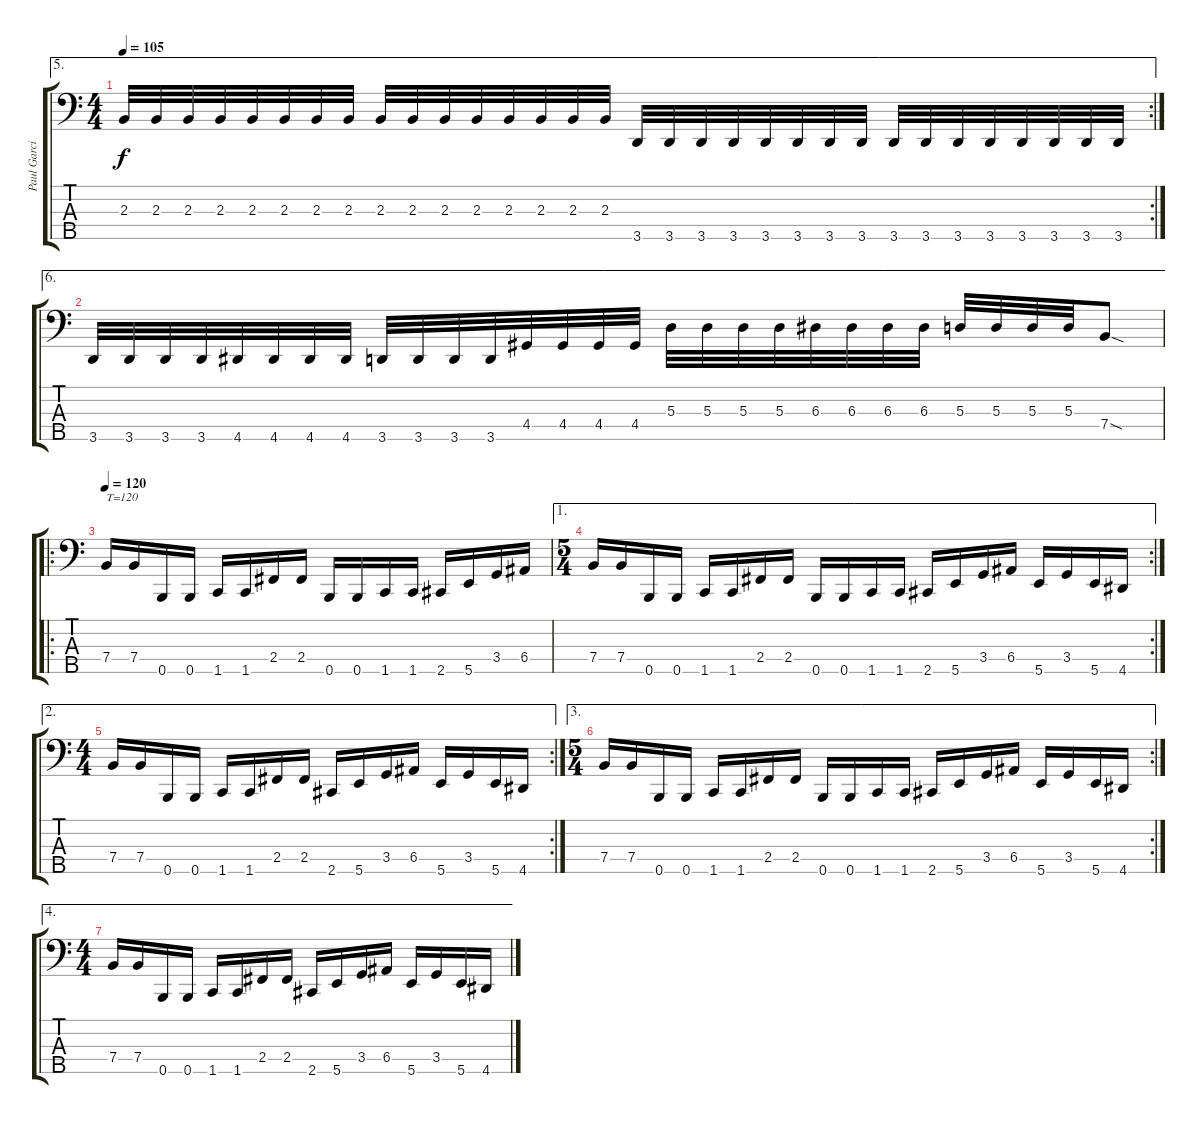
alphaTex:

\track ("Paul Garcia" "Paul Garci") {instrument electricbassfinger}
\staff {score tabs}
\tuning (G2 D2 A1 E1 B0) {hide}
\ae 5
\rc 2
\ts (4 4)
\tempo 105
\clef f4
\ks c
2.3.32{dy f} 2.3.32 2.3.32 2.3.32 2.3.32 2.3.32 2.3.32 2.3.32 2.3.32 2.3.32 2.3.32 2.3.32 2.3.32 2.3.32 2.3.32 2.3.32 3.5.32 3.5.32 3.5.32 3.5.32 3.5.32 3.5.32 3.5.32 3.5.32 3.5.32 3.5.32 3.5.32 3.5.32 3.5.32 3.5.32 3.5.32 3.5.32 |
\ae 6
3.5.32 3.5.32 3.5.32 3.5.32 4.5.32 4.5.32 4.5.32 4.5.32 3.5.32 3.5.32 3.5.32 3.5.32 4.4.32 4.4.32 4.4.32 4.4.32 5.3.32 5.3.32 5.3.32 5.3.32 6.3.32 6.3.32 6.3.32 6.3.32 5.3.32 5.3.32 5.3.32 5.3.32 7.4{sod}.8 |
\ro
\tempo 120
7.4.16{txt "T=120"} 7.4.16 0.5.16 0.5.16 1.5.16 1.5.16 2.4.16 2.4.16 0.5.16 0.5.16 1.5.16 1.5.16 2.5.16 5.5.16 3.4.16 6.4.16 |
\ae 1
\rc 2
\ts (5 4)
7.4.16 7.4.16 0.5.16 0.5.16 1.5.16 1.5.16 2.4.16 2.4.16 0.5.16 0.5.16 1.5.16 1.5.16 2.5.16 5.5.16 3.4.16 6.4.16 5.5.16 3.4.16 5.5.16 4.5.16 |
\ae 2
\rc 2
\ts (4 4)
7.4.16 7.4.16 0.5.16 0.5.16 1.5.16 1.5.16 2.4.16 2.4.16 2.5.16 5.5.16 3.4.16 6.4.16 5.5.16 3.4.16 5.5.16 4.5.16 |
\ae 3
\rc 2
\ts (5 4)
7.4.16 7.4.16 0.5.16 0.5.16 1.5.16 1.5.16 2.4.16 2.4.16 0.5.16 0.5.16 1.5.16 1.5.16 2.5.16 5.5.16 3.4.16 6.4.16 5.5.16 3.4.16 5.5.16 4.5.16 |
\ae 4
\ts (4 4)
7.4.16 7.4.16 0.5.16 0.5.16 1.5.16 1.5.16 2.4.16 2.4.16 2.5.16 5.5.16 3.4.16 6.4.16 5.5.16 3.4.16 5.5.16 4.5.16
